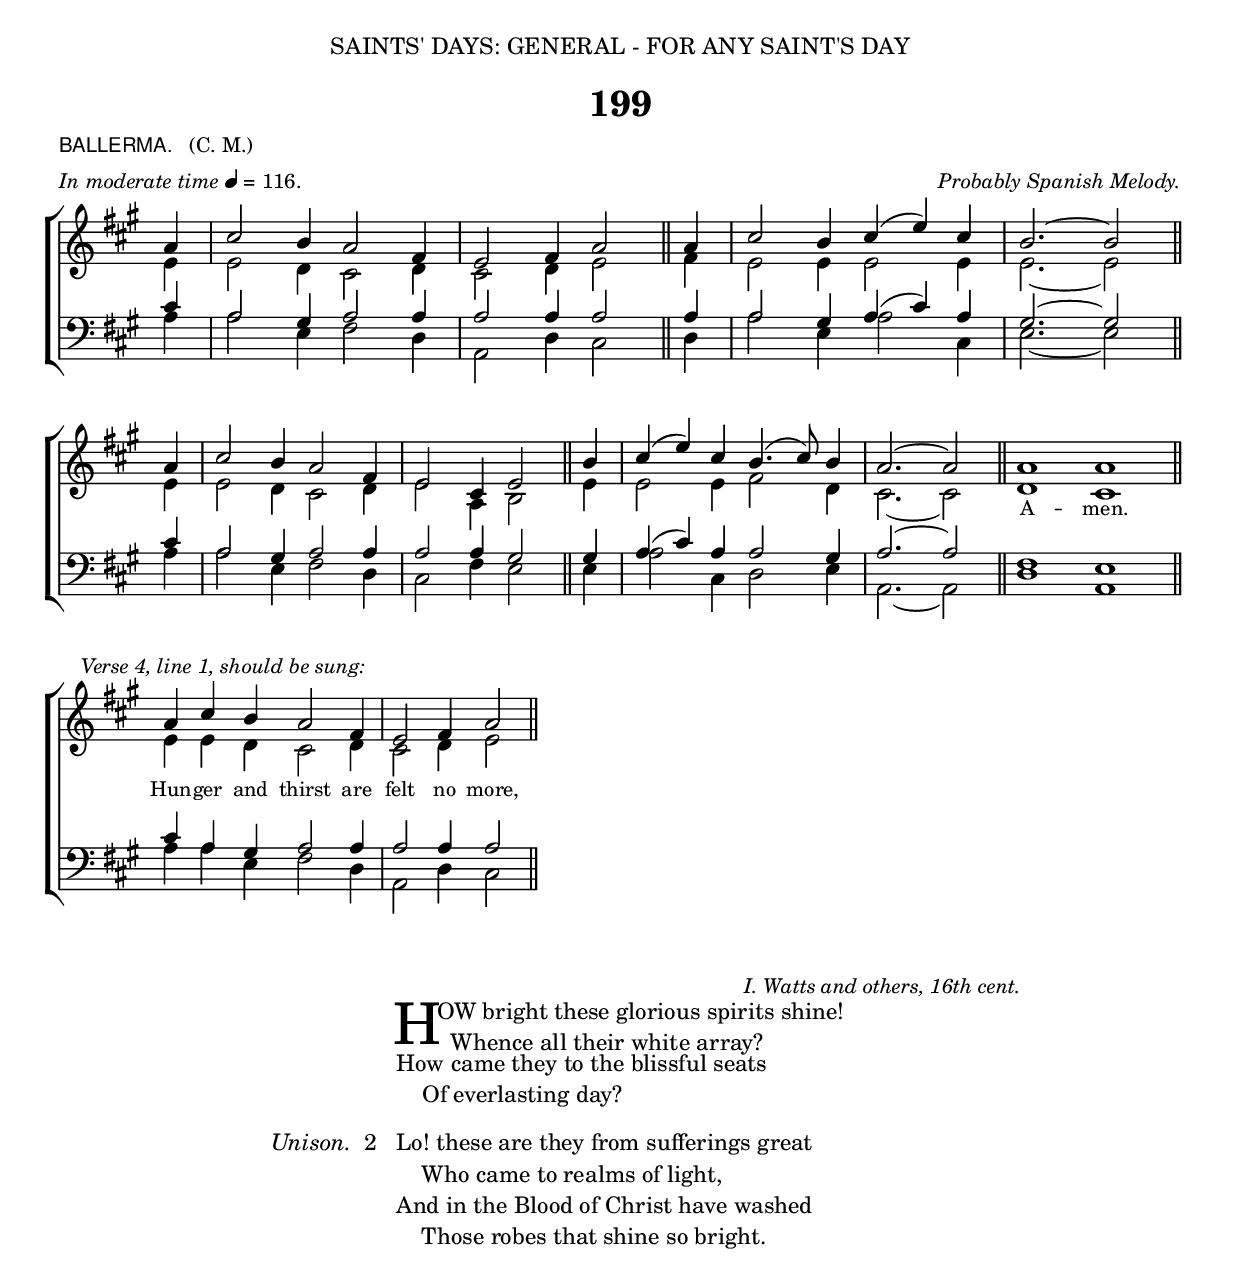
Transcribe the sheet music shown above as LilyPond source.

%%%% 316a.png	
%%%% Hymn 199. Ballerma. How bright these glorious spirits shine! 
%%%% Rev 1.

\version "2.10"

\header {
  dedication = \markup {  \center-align { "SAINTS' DAYS: GENERAL - FOR ANY SAINT'S DAY"
	\hspace #0.1 }}	
	
	title = "199"   
  
  poet = \markup { \small { \line { \sans { \smallCaps "BALLERMA."} \hspace #1 \roman {"(C. M.)" }} }}
  
  meter = \markup { \small { \italic {In moderate time} \general-align #Y #DOWN \note #"4" #0.5 = 116.} }
  
  arranger = \markup { \small \italic "Probably Spanish Melody." }
	 
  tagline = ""
}

%%%%%%%%%%%%%%%%%%%%%%%%%%% Macros

skips = #(define-music-function (parser location times) (number?)
     #{
	     \repeat unfold $times { \skip 1}
       #})

%%% raise and lower ties a little to clear of other notes.

tieraise = \once \override Tie #'extra-offset = #'(0.0 . 1.0) 

tielower = \once \override Tie #'extra-offset = #'(0.0 . -1.0) 

%%%%%%%%%%%%%%%%%%%%%%%%%%% End of macro definitions

%%% SATB voices

global = {
  \time 3/2
  \key a \major
  \set Staff.midiInstrument = "church organ"
}

soprano = \relative c' { 
  \tag #'Tune { \partial 4 a'4 | cis2 b4 a2 fis4 | e2 fis4 a2 \bar "||" a4 | cis2 b4 cis4 ( e4 ) cis4 | \tieraise b2. ~ b2 \bar "||" \break 
  a4 | cis2  b4 a2 fis4 | e2 cis4 e2 \bar "||" b'4 | cis4 ( e4 ) cis4 b4. ( cis8 ) b4 | \tieraise a2. ~ a2 \bar "||" }
  \tag #'Amen { \cadenzaOn a1 a1 \bar "||" }
} 
   
alto = \relative c' {  
  \tag #'Tune {  e4 | e2 d4 cis2 d4 | cis2 d4 e2 \bar "||" fis4 | e2 e4 e2 e4 | \tielower e2. ~ e2 \bar "||" 
  e4 | e2 d4 cis2 d4 | e2 a,4 b2 \bar "||" e4 | e2 e4 fis2 d4 | \tielower cis2. ~ cis2 \bar "||" }
      \tag #'Amen { d1 cis1  \bar "||" }
}

tenor = \relative c {\clef bass 
  \tag #'Tune {  cis'4 | a2 gis4 a2 a4 | a2 a4 a2 \bar "||" a4 | a2 gis4 a4 ( cis4 ) a4 | \tieraise gis2. ~ gis2 \bar "||" 
  cis4 | a2 gis4 a2 a4 | a2 a4 gis2 \bar "||" gis4 | a4 ( cis4 ) a4 a2 gis4 | \tieraise a2. ~ a2 \bar "||" }
      \tag #'Amen { fis1 e1 \bar "||" }
}

bass = \relative c {\clef bass 
  \tag #'Tune {  a'4 | a2 e4 fis2 d4 | a2 d4 cis2 \bar "||" d4 | a'2 e4 a2 cis,4 | \tielower e2. ~ e2 \bar "||" 
  a4 | a2 e4 fis2 d4 | cis2 fis4 e2 \bar "||" e4 | a2 cis,4 d2 e4 | \tielower a,2. ~ a2 \bar "||" }
      \tag #'Amen { d1 a1 \bar "||" }
}

inlinelyrics = \lyricmode {
  \override LyricText #'font-size = #-1.	
  \skips #28 A -- men.
}
	
vfoursoprano = \relative c' { 
	\override Score.SeparationItem #'padding = #4	
	\once \override TextScript #'padding = #1
	a'4 ^\markup { \hspace #-8 \small \italic "Verse 4, line 1, should be sung:"}  
                  cis b a2 fis4 \bar "|" e2 fis4 a2 \bar "||" }

vfouralto = \relative c' { e4 e d cis2 d4 \bar "|" cis2 d4 e2 \bar "||" }

vfourtenor = \relative c { \clef bass cis'4 a gis a2 a4 \bar "|" a2 a4 a2 \bar "||" }

vfourbass = \relative c { \clef bass a'4 a e fis2 d4 \bar "|" a2 d4 cis2 \bar "||" }

vfourlyrics = \lyricmode {
   \override LyricText #'font-size = #-1.
   Hun -- ger and thirst are felt no more,
}   


#(ly:set-option 'point-and-click #f)

\paper {
  #(set-paper-size "a4")
%  annotate-spacing = ##t
  print-page-number = ##f
  ragged-last-bottom = ##t
  ragged-bottom = ##t
}

\book{

%%% Score block	

\score{
\new ChoirStaff	
<<
	\context Staff = upper << 
	\context Voice = sopranos { \voiceOne \global \soprano }
	\context Voice = altos    { \voiceTwo \global \alto }
	                      >>
 
	\new Lyrics \lyricsto sopranos { \override LyricSpace #'minimum-distance = #1 \inlinelyrics }
 			      
	\context Staff = lower <<
	\context Voice = tenors { \voiceOne \global \tenor }
	\context Voice = basses { \voiceTwo \global \bass }
			        >>
>>
\layout {
		indent=0
		\context { \Score \remove "Bar_number_engraver" }
		\context { \Staff \remove "Time_signature_engraver" }
		\context { \Score \remove "Mark_engraver"  }
                \context { \Staff \consists "Mark_engraver"  }
	} %% close layout
	
} %%% Score bracket


%%% A separate score block to generate the midi for the Main tune without the Amen

\score{
\new ChoirStaff	
<<
	\context Staff = upper << 
	\context Voice = sopranos { \voiceOne \global \removeWithTag #'Amen \soprano }
	\context Voice = altos    { \voiceTwo \global \removeWithTag #'Amen \alto }
	                      >>		      
	\context Staff = lower <<
	\context Voice = tenors { \voiceOne \global \removeWithTag #'Amen \tenor }
	\context Voice = basses { \voiceTwo \global \removeWithTag #'Amen \bass }
			        >>
>>

\midi { \context { \Score tempoWholesPerMinute = #(ly:make-moment 116 4) }}      
  	
	
} %%% end score bracket

%%% A separate score block to generate the midi for the Amen only

\score{
\new ChoirStaff	
<<
	\context Staff = upper << 
	\context Voice = sopranos { \voiceOne \global \keepWithTag #'Amen \soprano }
	\context Voice = altos    { \voiceTwo \global \keepWithTag #'Amen \alto }
	                      >>		      
	\context Staff = lower <<
	\context Voice = tenors { \voiceOne \global \keepWithTag #'Amen \tenor }
	\context Voice = basses { \voiceTwo \global \keepWithTag #'Amen \bass }
			        >>
>>

\midi { \context { \Score tempoWholesPerMinute = #(ly:make-moment 116 4) }}      
  	
	
} %%% Score bracket


%%% Score block for the alternative tune for Verse 4 - layout only, no midi

\score{
\new ChoirStaff	
<<
	\context Staff = upper << 
	\context Voice = sopranos { \voiceOne \global \vfoursoprano }
	\context Voice = altos    { \voiceTwo \global \vfouralto }
	                      >>
 
	\new Lyrics \lyricsto sopranos { \override LyricSpace #'minimum-distance = #1 \vfourlyrics }
 			      
	\context Staff = lower <<
	\context Voice = tenors { \voiceOne \global \vfourtenor }
	\context Voice = basses { \voiceTwo \global \vfourbass }
			        >>
>>
\layout {
		indent=0
		ragged-right = ##t
		line-width = 20 \cm 
		\context { \Score timing = ##f }
		\context { \Score \remove "Bar_number_engraver" }
		\context { \Staff \remove "Time_signature_engraver" }
		\context { \Score \remove "Mark_engraver"  }
                \context { \Staff \consists "Mark_engraver"  }
	} %% close layout
	
} %%% Score bracket


%%% Lyric attributions and titles


\markup { \small { \hspace #66 \italic "I. Watts and others, 16th cent." }}

%%% Lyrics

\markup { \hspace #30 %%add space as necc. to center the column
          \column { %% super column of everything
	              \column { %% verse 1 is a column of 2 lines  
	                  \line { \hspace #2.2 \column { \lower #2.4 \fontsize #8 "H" }   %%Drop Cap goes here
				  \hspace #-1.0    %% adjust this if other letters are too far from Drop Cap
				  \column  { \raise #0.0 "OW bright these glorious spirits shine!"
			                                "  Whence all their white array?" } }          
	                  \line {  \hspace #2.5  %%adjust hspace until this line left edge is flush with Drop Cap
				   \lower  #1.56  %%adjust this until the line spacing looks right
				   \column {   
					   "How came they to the blissful seats"
					   "    Of everlasting day?"
					   "         " %%% adds blank spacing between verses
			  		}}
		      }
		      	   \line { \hspace #-9.6 \italic "Unison. "  "2  "
			   \column {	     
				   "Lo! these are they from sufferings great"
				   "    Who came to realms of light,"
				   "And in the Blood of Christ have washed"
				   "    Those robes that shine so bright."
				   "           " %%% adds vertical spacing between verses
			}}
		      
	  } %%% end super column
}


%%fake score block to occupy space and force a pagebreak.  Can't think of a better way of doing this.
\score{
	{s4 }
\header { breakbefore = ##f piece = ##f opus = ##f tagline = ##f }
\layout{	
	\context { \Staff
		\remove Time_signature_engraver
		\remove Key_engraver
		\remove Clef_engraver
		\remove Staff_symbol_engraver
}}}

%%% Second page
%%% Continuation of lyrics

\markup { \hspace #30 %%add space as necc. to center the column
          \column { %% super column of everything
		  	\hspace #1  % adds vertical spacing between verses  

			   \line { "3  "
			   \column {	     
				   "Now with triumphal palms they stand"
				   "    Before the throne on high,"
				   "And serve the God they love amidst"
				   "    The glories of the sky."
				   "           " %%% adds vertical spacing between verses
			}}
			   \line { "4  "
			   \column {	     
				   "Hunger and thirst are felt no more,"
				   "    Nor sun with scorching ray;"
				   "God is their sun, whose cheering beams"
				   "    Diffuse eternal day."
				   "           " %%% adds vertical spacing between verses
			}}
			   \line { "5  "
			   \column {	     
				   "The Lamb, which dwells amid the throne,"
				   "    Shall o'er them still preside,"
				   "Feed them with nourishment divine,"
				   "    And all their footsteps guide."
				   "           " %%% adds vertical spacing between verses
			}}
			\line { "6. "
				\column {	     
				   "In pastures green he'll lead his flock"
				   "    Where living streams appear;"
				   "And God the Lord from every eye"
				   "    Shall wipe off every tear."
     			}}

	  }
} %%% lyric markup bracket
  

} %%% book bracket
